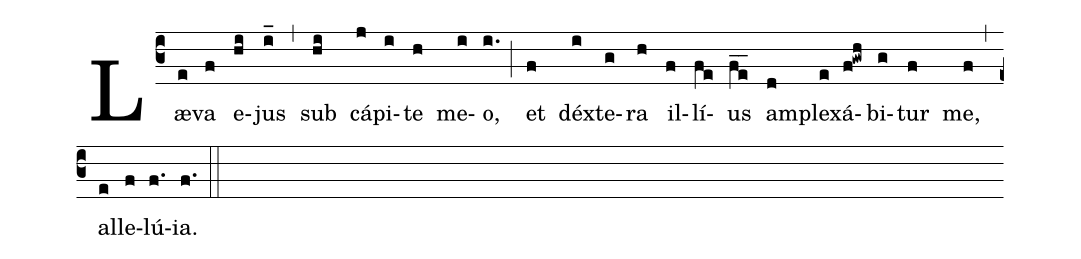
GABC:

%%
(c3) L<sp>ae</sp>(e)va(f) e(hi)jus(i_) (,) sub(hi) c<v>\'{a}</v>(j)pi(i)te(h) me(i)o,(i.) (;) et(f) d<v>\'{e}</v>x(i)te(g)ra(h) il(f)l<v>\'{i}</v>(fe)us(fe__) am(d)plex(e)<v>\'{a}</v>(f!gwh)bi(g)tur(f) me,(f) (,) al(e)le(f)l<v>\'{u}</v>(f.)ia.(f.) (::)

% http://www.e-codices.unifr.ch/en/sbe/0611/281v
